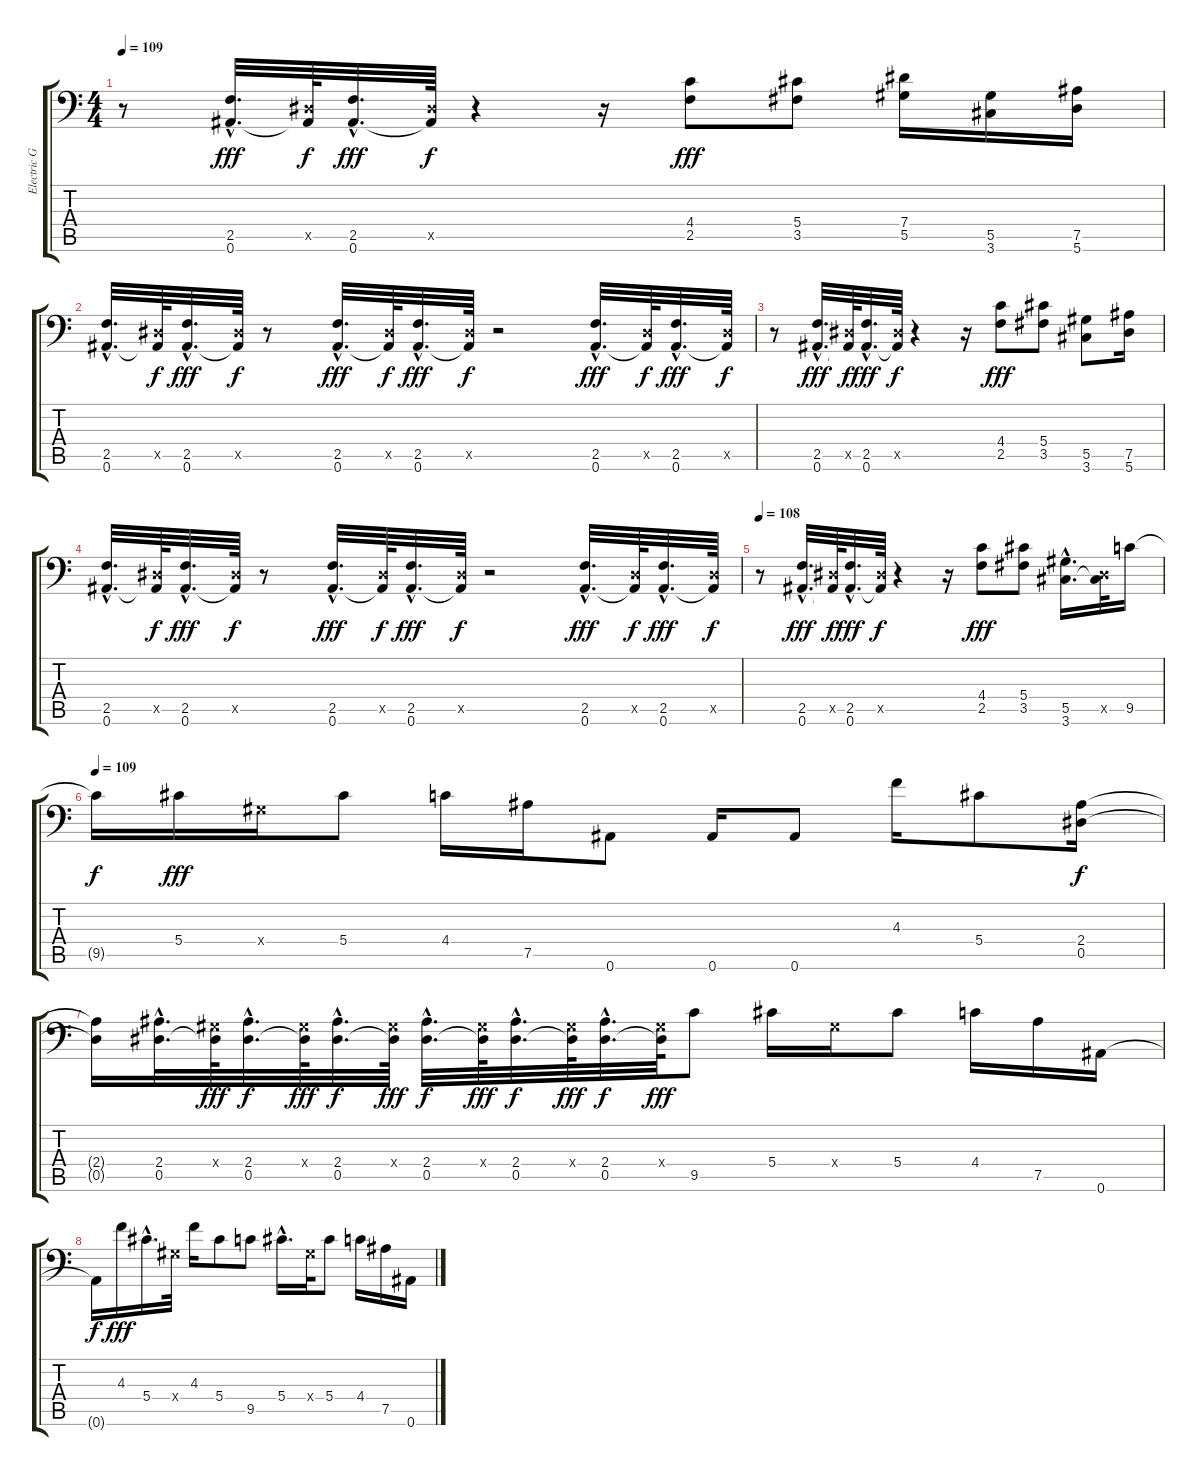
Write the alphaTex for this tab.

\track ("Electric Guitar 3" "Electric G") {instrument distortionguitar}
\staff {score tabs}
\tuning (Bb3 F3 Db3 Ab2 Eb2 Bb1) {hide}
\ts (4 4)
\tempo 109
\clef f4
\ks c
r.8{dy f} (2.5{hac} 0.6{hac}).32{d dy fff} (0.5{x} 0.6{t}).64{dy f} (2.5{hac} 0.6{hac}).32{d dy fff} (0.5{x} 0.6{t}).64{dy f} r.4 r.16 (4.4 2.5).8{dy fff} (5.4 3.5).8 (7.4 5.5).16 (5.5 3.6).16 (7.5 5.6).16 |
(2.5{hac} 0.6{hac}).32{d} (0.5{x} 0.6{t}).64{dy f} (2.5{hac} 0.6{hac}).32{d dy fff} (0.5{x} 0.6{t}).64{dy f} r.8 (2.5{hac} 0.6{hac}).32{d dy fff} (0.5{x} 0.6{t}).64{dy f} (2.5{hac} 0.6{hac}).32{d dy fff} (0.5{x} 0.6{t}).64{dy f} r.2 (2.5{hac} 0.6{hac}).32{d dy fff} (0.5{x} 0.6{t}).64{dy f} (2.5{hac} 0.6{hac}).32{d dy fff} (0.5{x} 0.6{t}).64{dy f} |
r.8 (2.5{hac} 0.6{hac}).32{d dy fff} (0.5{x} 0.6{t}).64{dy f} (2.5{hac} 0.6{hac}).32{d dy fff} (0.5{x} 0.6{t}).64{dy f} r.4 r.16 (4.4 2.5).8{dy fff} (5.4 3.5).8 (5.5 3.6).8 (7.5 5.6).16 |
(2.5{hac} 0.6{hac}).32{d} (0.5{x} 0.6{t}).64{dy f} (2.5{hac} 0.6{hac}).32{d dy fff} (0.5{x} 0.6{t}).64{dy f} r.8 (2.5{hac} 0.6{hac}).32{d dy fff} (0.5{x} 0.6{t}).64{dy f} (2.5{hac} 0.6{hac}).32{d dy fff} (0.5{x} 0.6{t}).64{dy f} r.2 (2.5{hac} 0.6{hac}).32{d dy fff} (0.5{x} 0.6{t}).64{dy f} (2.5{hac} 0.6{hac}).32{d dy fff} (0.5{x} 0.6{t}).64{dy f} |
\tempo 108
r.8 (2.5{hac} 0.6{hac}).32{d dy fff} (0.5{x} 0.6{t}).64{dy f} (2.5{hac} 0.6{hac}).32{d dy fff} (0.5{x} 0.6{t}).64{dy f} r.4 r.16 (4.4 2.5).8{dy fff} (5.4 3.5).8 (5.5{hac} 3.6{hac}).16{d} (0.5{x} 3.6{t}).32 9.5.16 |
\tempo 109
9.5{t}.16{dy f} 5.4.16{dy fff} 0.4{x}.16 5.4.8 4.4.16 7.5.16 0.6.8 0.6.16 0.6.8 4.3.16 5.4.8 (2.4 0.5).16{dy f} |
(2.4{t} 0.5{t}).16 (2.4{hac} 0.5{hac}).32{d} (0.4{x} 0.5{t}).64{dy fff} (2.4{hac} 0.5{hac}).32{d dy f} (0.4{x} 0.5{t}).64{dy fff} (2.4{hac} 0.5{hac}).32{d dy f} (0.4{x} 0.5{t}).64{dy fff} (2.4{hac} 0.5{hac}).32{d dy f} (0.4{x} 0.5{t}).64{dy fff} (2.4{hac} 0.5{hac}).32{d dy f} (0.4{x} 0.5{t}).64{dy fff} (2.4{hac} 0.5{hac}).32{d dy f} (0.4{x} 0.5{t}).64{dy fff} 9.5.8 5.4.16 0.4{x}.16 5.4.8 4.4.16 7.5.16 0.6.16 |
0.6{t}.16{dy f} 4.3.16{dy fff} 5.4{hac}.16{d} 0.4{x}.32 4.3.16 5.4.8 9.5.8 5.4{hac}.16{d} 0.4{x}.32 5.4.8 4.4.16 7.5.16 0.6.16
